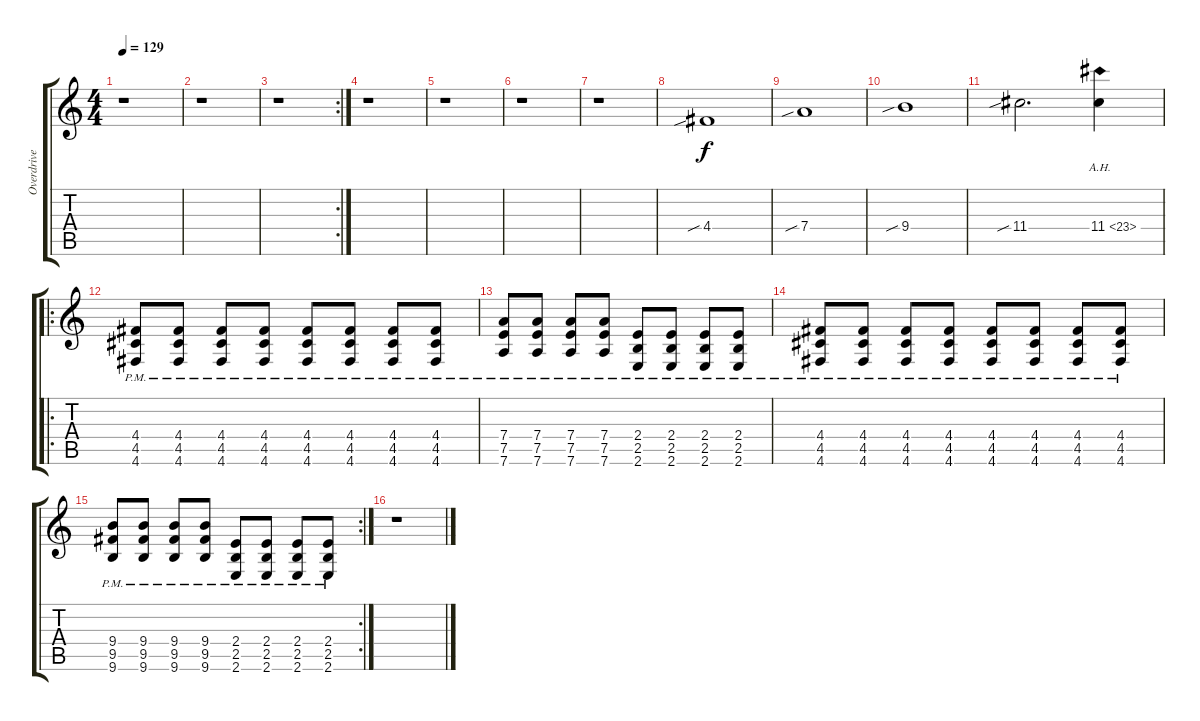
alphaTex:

\track ("Overdrive" "Overdrive") {instrument overdrivenguitar}
\staff {score tabs}
\tuning (E4 B3 G3 D3 A2 D2) {hide}
\ts (4 4)
\tempo 129
\clef g2
\ks c
r.1{dy f} |
r.1 |
\rc 2
r.1 |
r.1 |
r.1 |
r.1 |
r.1 |
4.4{sib}.1 |
7.4{sib}.1 |
9.4{sib}.1 |
11.4{sib}.2{d} 11.4{ah 12}.4 |
\ro
(4.4{pm} 4.5{pm} 4.6{pm}).8 (4.4{pm} 4.5{pm} 4.6{pm}).8 (4.4{pm} 4.5{pm} 4.6{pm}).8 (4.4{pm} 4.5{pm} 4.6{pm}).8 (4.4{pm} 4.5{pm} 4.6{pm}).8 (4.4{pm} 4.5{pm} 4.6{pm}).8 (4.4{pm} 4.5{pm} 4.6{pm}).8 (4.4{pm} 4.5{pm} 4.6{pm}).8 |
(7.4{pm} 7.5{pm} 7.6{pm}).8 (7.4{pm} 7.5{pm} 7.6{pm}).8 (7.4{pm} 7.5{pm} 7.6{pm}).8 (7.4{pm} 7.5{pm} 7.6{pm}).8 (2.4{pm} 2.5{pm} 2.6{pm}).8 (2.4{pm} 2.5{pm} 2.6{pm}).8 (2.4{pm} 2.5{pm} 2.6{pm}).8 (2.4{pm} 2.5{pm} 2.6{pm}).8 |
(4.4{pm} 4.5{pm} 4.6{pm}).8 (4.4{pm} 4.5{pm} 4.6{pm}).8 (4.4{pm} 4.5{pm} 4.6{pm}).8 (4.4{pm} 4.5{pm} 4.6{pm}).8 (4.4{pm} 4.5{pm} 4.6{pm}).8 (4.4{pm} 4.5{pm} 4.6{pm}).8 (4.4{pm} 4.5{pm} 4.6{pm}).8 (4.4{pm} 4.5{pm} 4.6{pm}).8 |
\rc 2
(9.4{pm} 9.5{pm} 9.6{pm}).8 (9.4{pm} 9.5{pm} 9.6{pm}).8 (9.4{pm} 9.5{pm} 9.6{pm}).8 (9.4{pm} 9.5{pm} 9.6{pm}).8 (2.4{pm} 2.5{pm} 2.6{pm}).8 (2.4{pm} 2.5{pm} 2.6{pm}).8 (2.4{pm} 2.5{pm} 2.6{pm}).8 (2.4{pm} 2.5{pm} 2.6{pm}).8 |
r.1
